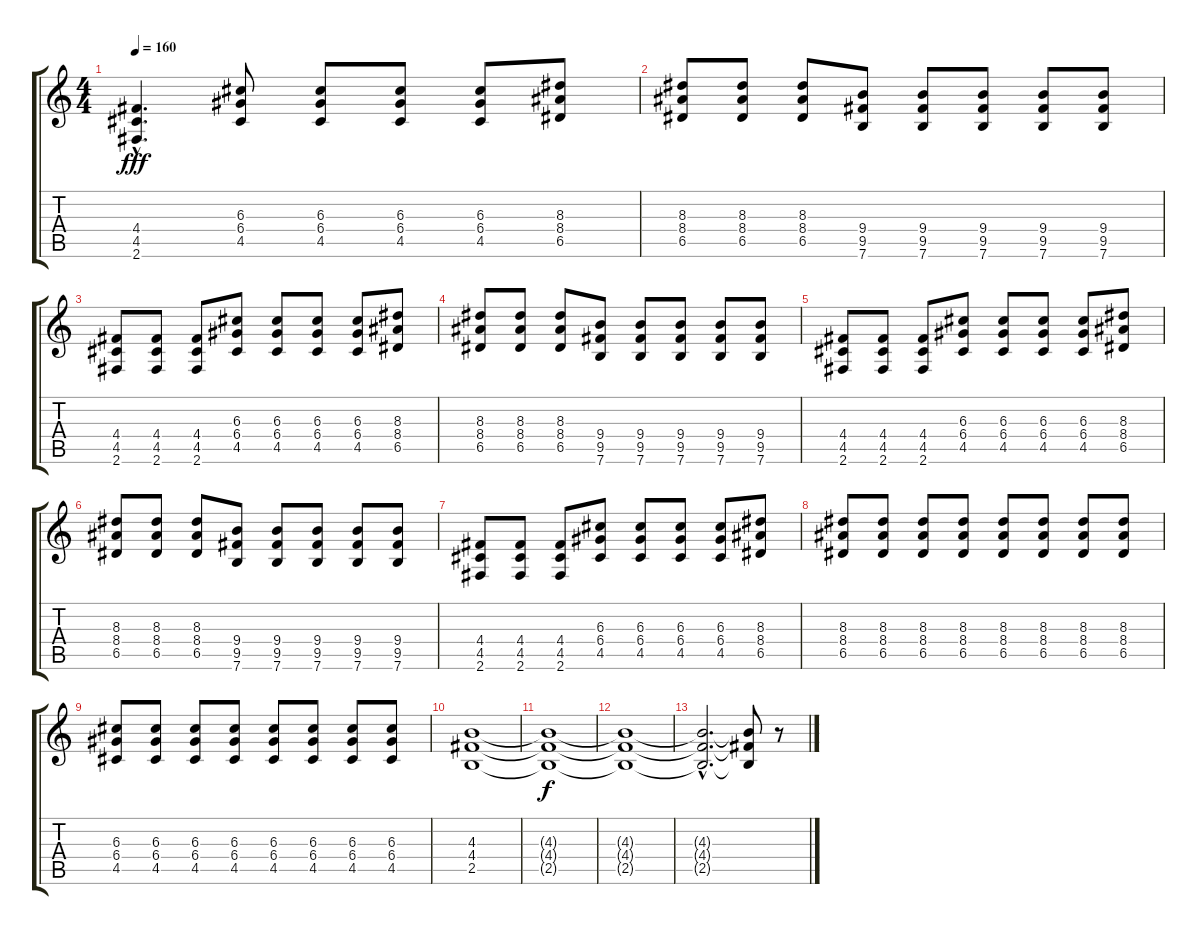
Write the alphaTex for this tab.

\track "" {instrument overdrivenguitar}
\staff {score tabs}
\tuning (E4 B3 G3 D3 A2 E2) {hide}
\ts (4 4)
\tempo 160
\clef g2
\ks c
(4.4{hac} 4.5{hac} 2.6{hac}).4{d dy fff} (6.3 6.4 4.5).8 (6.3 6.4 4.5).8 (6.3 6.4 4.5).8 (6.3 6.4 4.5).8 (8.3 8.4 6.5).8 |
(8.3 8.4 6.5).8 (8.3 8.4 6.5).8 (8.3 8.4 6.5).8 (9.4 9.5 7.6).8 (9.4 9.5 7.6).8 (9.4 9.5 7.6).8 (9.4 9.5 7.6).8 (9.4 9.5 7.6).8 |
(4.4 4.5 2.6).8 (4.4 4.5 2.6).8 (4.4 4.5 2.6).8 (6.3 6.4 4.5).8 (6.3 6.4 4.5).8 (6.3 6.4 4.5).8 (6.3 6.4 4.5).8 (8.3 8.4 6.5).8 |
(8.3 8.4 6.5).8 (8.3 8.4 6.5).8 (8.3 8.4 6.5).8 (9.4 9.5 7.6).8 (9.4 9.5 7.6).8 (9.4 9.5 7.6).8 (9.4 9.5 7.6).8 (9.4 9.5 7.6).8 |
(4.4 4.5 2.6).8 (4.4 4.5 2.6).8 (4.4 4.5 2.6).8 (6.3 6.4 4.5).8 (6.3 6.4 4.5).8 (6.3 6.4 4.5).8 (6.3 6.4 4.5).8 (8.3 8.4 6.5).8 |
(8.3 8.4 6.5).8 (8.3 8.4 6.5).8 (8.3 8.4 6.5).8 (9.4 9.5 7.6).8 (9.4 9.5 7.6).8 (9.4 9.5 7.6).8 (9.4 9.5 7.6).8 (9.4 9.5 7.6).8 |
(4.4 4.5 2.6).8 (4.4 4.5 2.6).8 (4.4 4.5 2.6).8 (6.3 6.4 4.5).8 (6.3 6.4 4.5).8 (6.3 6.4 4.5).8 (6.3 6.4 4.5).8 (8.3 8.4 6.5).8 |
(8.3 8.4 6.5).8 (8.3 8.4 6.5).8 (8.3 8.4 6.5).8 (8.3 8.4 6.5).8 (8.3 8.4 6.5).8 (8.3 8.4 6.5).8 (8.3 8.4 6.5).8 (8.3 8.4 6.5).8 |
(6.3 6.4 4.5).8 (6.3 6.4 4.5).8 (6.3 6.4 4.5).8 (6.3 6.4 4.5).8 (6.3 6.4 4.5).8 (6.3 6.4 4.5).8 (6.3 6.4 4.5).8 (6.3 6.4 4.5).8 |
(4.3 4.4 2.5).1 |
(4.3{t} 4.4{t} 2.5{t}).1{dy f} |
(4.3{t} 4.4{t} 2.5{t}).1 |
(4.3{hac t} 4.4{hac t} 2.5{hac t}).2{d} (4.3{t} 4.4{t} 2.5{t}).8 r.8
